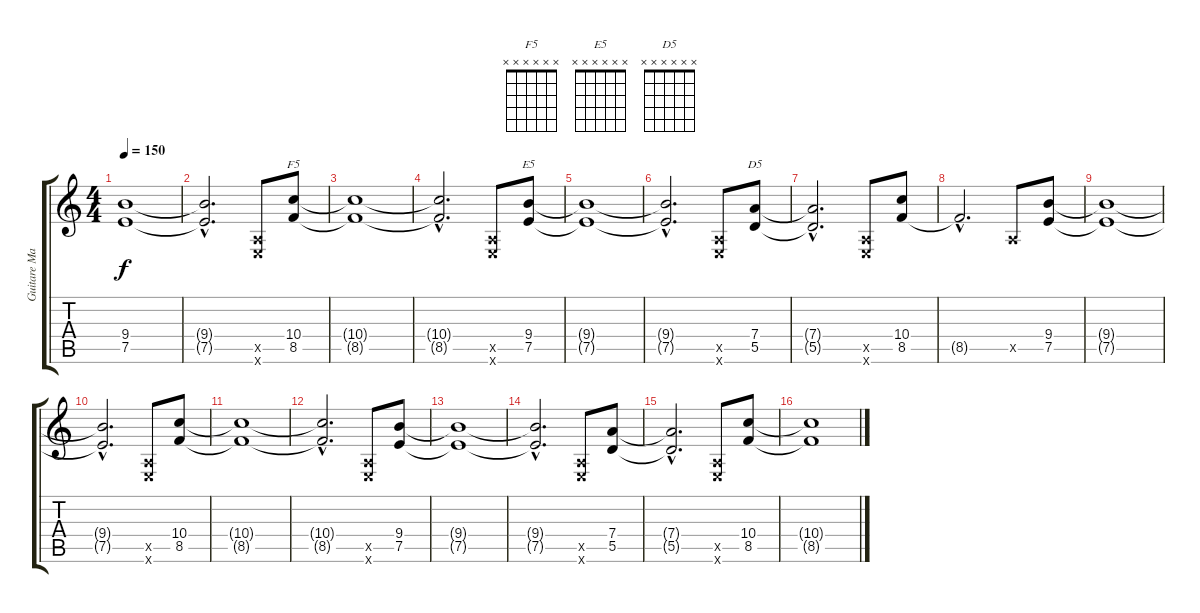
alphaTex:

\track ("Guitare Mathieu" "Guitare Ma") {instrument distortionguitar}
\staff {score tabs}
\tuning (E4 B3 G3 D3 A2 E2) {hide}
\chord ("F5" x x x x x x)
\chord ("E5" x x x x x x)
\chord ("D5" x x x x x x)
\ts (4 4)
\tempo 150
\clef g2
\ks c
(9.4{t} 7.5{t}).1{dy f} |
(9.4{hac t} 7.5{hac t}).2{d} (0.5{x} 0.6{x}).8 (10.4 8.5).8{ch "F5"} |
(10.4{t} 8.5{t}).1 |
(10.4{hac t} 8.5{hac t}).2{d} (0.5{x} 0.6{x}).8 (9.4 7.5).8{ch "E5"} |
(9.4{t} 7.5{t}).1 |
(9.4{hac t} 7.5{hac t}).2{d} (0.5{x} 0.6{x}).8 (7.4 5.5).8{ch "D5"} |
(7.4{hac t} 5.5{hac t}).2{d} (0.5{x} 0.6{x}).8 (10.4 8.5).8 |
8.5{hac t}.2{d} 0.5{x}.8 (9.4 7.5).8 |
(9.4{t} 7.5{t}).1 |
(9.4{hac t} 7.5{hac t}).2{d} (0.5{x} 0.6{x}).8 (10.4 8.5).8 |
(10.4{t} 8.5{t}).1 |
(10.4{hac t} 8.5{hac t}).2{d} (0.5{x} 0.6{x}).8 (9.4 7.5).8 |
(9.4{t} 7.5{t}).1 |
(9.4{hac t} 7.5{hac t}).2{d} (0.5{x} 0.6{x}).8 (7.4 5.5).8 |
(7.4{hac t} 5.5{hac t}).2{d} (0.5{x} 0.6{x}).8 (10.4 8.5).8 |
(10.4{t} 8.5{t}).1
